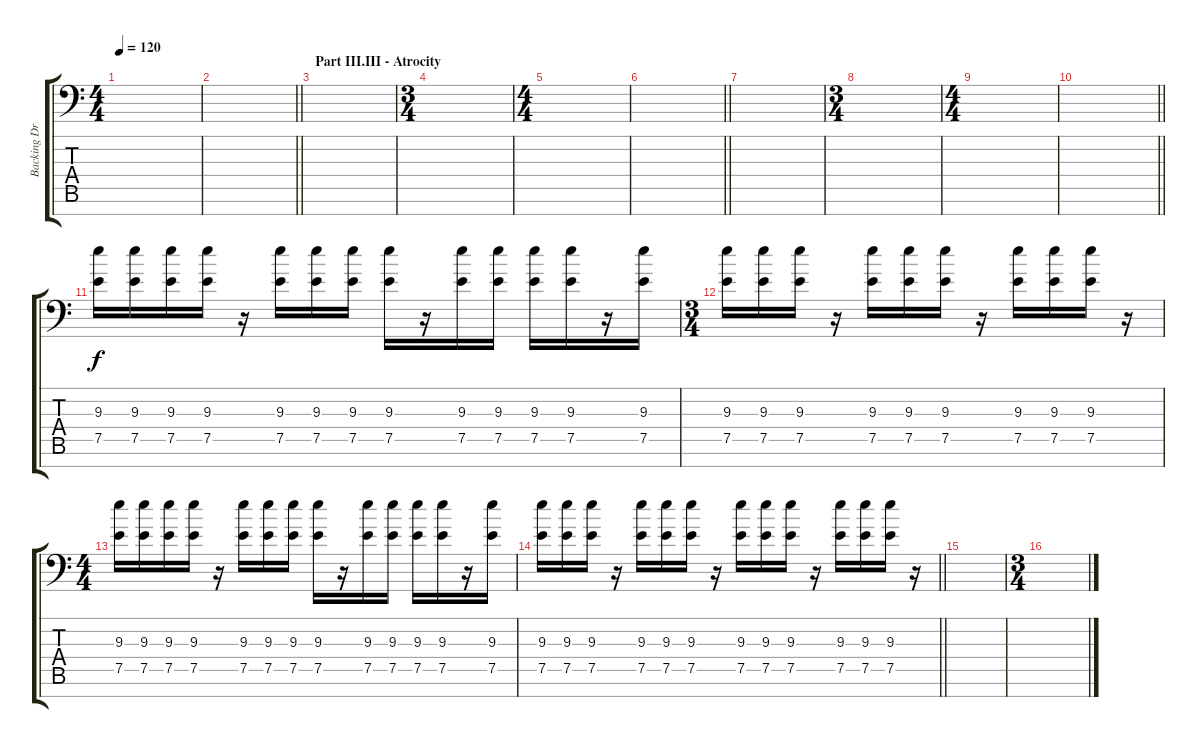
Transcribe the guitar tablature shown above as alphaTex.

\track ("Backing Dropped A" "Backing Dr") {instrument distortionguitar}
\staff {score tabs}
\tuning (E4 B3 G3 D3 A2 E2 A1) {hide}
\ts (4 4)
\tempo 120
\clef f4
\ks c
|
\barLineRight lightlight
|
\section ("" "Part III.III - Atrocity")
|
\ts (3 4)
|
\ts (4 4)
|
\barLineRight lightlight
|
|
\ts (3 4)
|
\ts (4 4)
|
\barLineRight lightlight
|
(9.3 7.5).16{instrument distortionguitar} (9.3 7.5).16 (9.3 7.5).16 (9.3 7.5).16 r.16 (9.3 7.5).16 (9.3 7.5).16 (9.3 7.5).16 (9.3 7.5).16 r.16 (9.3 7.5).16 (9.3 7.5).16 (9.3 7.5).16 (9.3 7.5).16 r.16 (9.3 7.5).16 |
\ts (3 4)
(9.3 7.5).16 (9.3 7.5).16 (9.3 7.5).16 r.16 (9.3 7.5).16 (9.3 7.5).16 (9.3 7.5).16 r.16 (9.3 7.5).16 (9.3 7.5).16 (9.3 7.5).16 r.16 |
\ts (4 4)
(9.3 7.5).16 (9.3 7.5).16 (9.3 7.5).16 (9.3 7.5).16 r.16 (9.3 7.5).16 (9.3 7.5).16 (9.3 7.5).16 (9.3 7.5).16 r.16 (9.3 7.5).16 (9.3 7.5).16 (9.3 7.5).16 (9.3 7.5).16 r.16 (9.3 7.5).16 |
\barLineRight lightlight
(9.3 7.5).16 (9.3 7.5).16 (9.3 7.5).16 r.16 (9.3 7.5).16 (9.3 7.5).16 (9.3 7.5).16 r.16 (9.3 7.5).16 (9.3 7.5).16 (9.3 7.5).16 r.16 (9.3 7.5).16 (9.3 7.5).16 (9.3 7.5).16 r.16 |
\section ("" "")
|
\ts (3 4)
